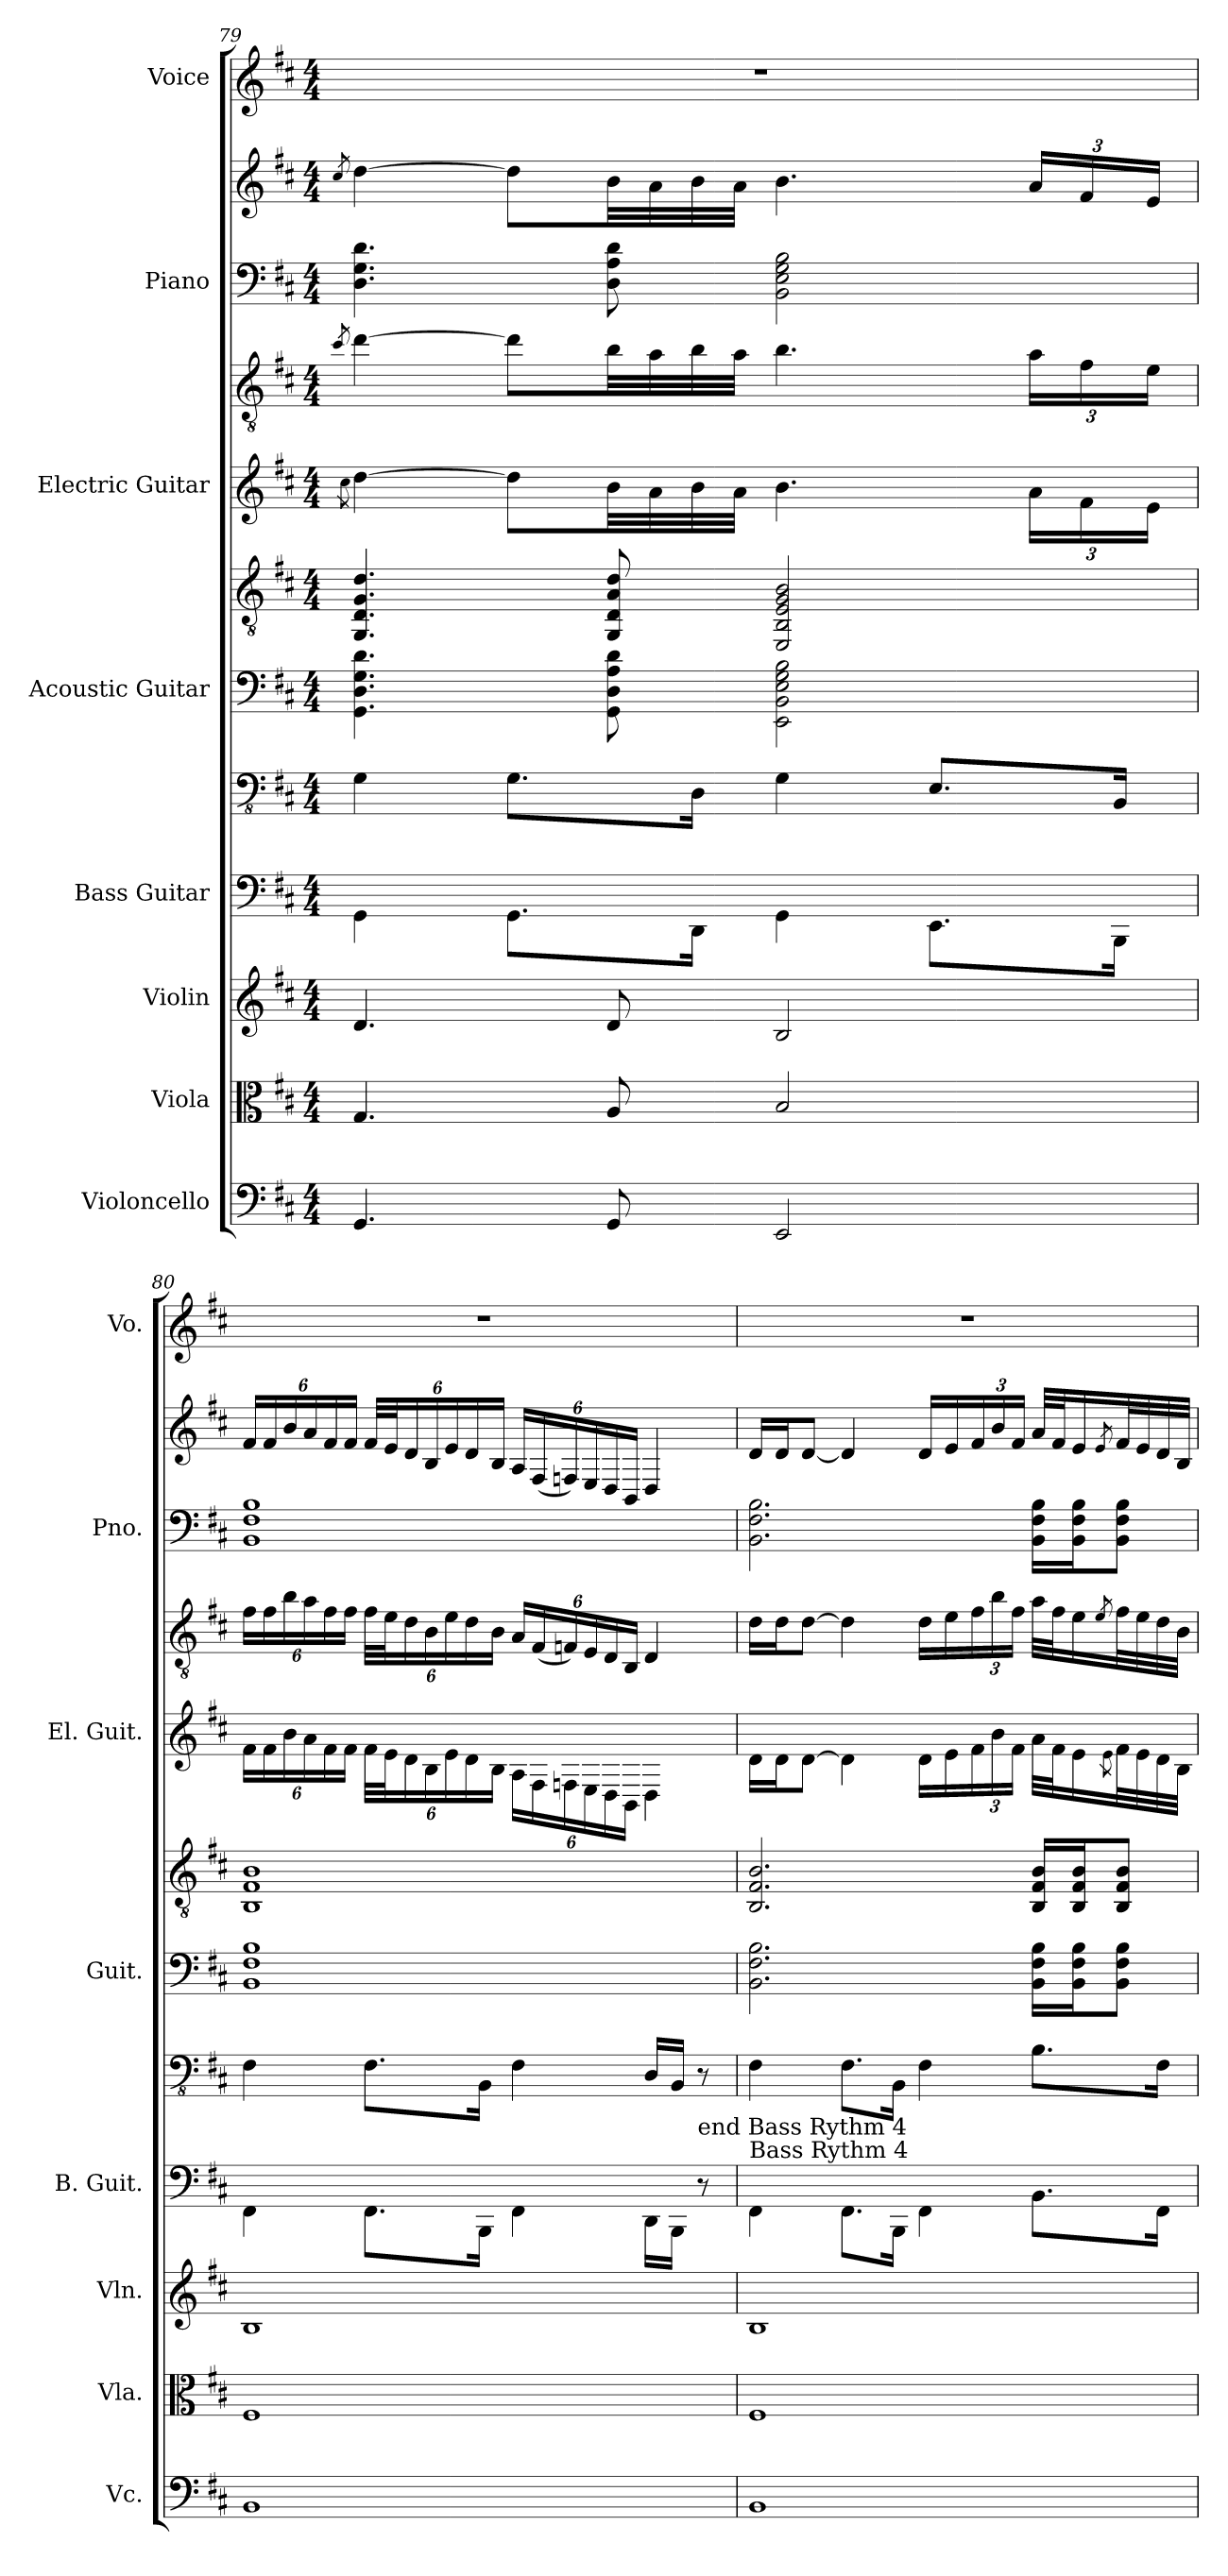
**kern	**kern	**kern	**kern	**kern	**kern	**kern	**kern	**kern	**kern	**kern	**kern
*part8	*part7	*part6	*part5	*part5	*part4	*part4	*part3	*part3	*part2	*part2	*part1
*staff12	*staff11	*staff10	*staff9	*staff8	*staff7	*staff6	*staff5	*staff4	*staff3	*staff2	*staff1
*I"Violoncello	*I"Viola	*I"Violin	*I"Bass Guitar	*	*I"Acoustic Guitar	*	*I"Electric Guitar	*	*I"Piano	*	*I"Voice
*I'Vc.	*I'Vla.	*I'Vln.	*I'B. Guit.	*	*I'Guit.	*	*I'El. Guit.	*	*I'Pno.	*	*I'Vo.
*clefF4	*clefC3	*clefG2	*	*clefFv4	*	*clefGv2	*	*clefGv2	*clefF4	*clefG2	*clefG2
*k[f#c#]	*k[f#c#]	*k[f#c#]	*k[f#c#]	*k[f#c#]	*k[f#c#]	*k[f#c#]	*k[f#c#]	*k[f#c#]	*k[f#c#]	*k[f#c#]	*k[f#c#]
*M4/4	*M4/4	*M4/4	*M4/4	*M4/4	*M4/4	*M4/4	*M4/4	*M4/4	*M4/4	*M4/4	*M4/4
=79	=79	=79	=79	=79	=79	=79	=79	=79	=79	=79	=79
.	.	.	.	.	.	.	8qcc#\	8qcc#/	.	8qcc#/	.
4.GG/	4.G/	4.d/	4GG\	4GG\	4.GG\ 4.D\ 4.G\ 4.d\	4.GG/ 4.D/ 4.G/ 4.d/	[4dd\	[4dd\	4.D\ 4.G\ 4.d\	[4dd\	1r
.	.	.	8.GG\L	8.GG\L	.	.	8dd\L]	8dd\L]	.	8dd\L]	.
8GG/	8A/	8d/	.	.	8GG\ 8D\ 8A\ 8d\	8GG/ 8D/ 8A/ 8d/	32b\LL	32b\LL	8D\ 8A\ 8d\	32b\LL	.
.	.	.	.	.	.	.	32a\	32a\	.	32a\	.
.	.	.	16DD\Jk	16DD\Jk	.	.	32b\	32b\	.	32b\	.
.	.	.	.	.	.	.	32a\JJJ	32a\JJJ	.	32a\JJJ	.
2EE/	2B/	2B/	4GG\	4GG\	2EE\ 2BB\ 2E\ 2G\ 2B\	2EE/ 2BB/ 2E/ 2G/ 2B/	4.b\	4.b\	2BB\ 2E\ 2G\ 2B\	4.b\	.
.	.	.	8.EE\L	8.EE/L	.	.	.	.	.	.	.
*	*	*	*	*	*	*	*Xbrackettup	*Xbrackettup	*	*Xbrackettup	*
.	.	.	.	.	.	.	24a\LL	24a\LL	.	24a/LL	.
.	.	.	.	.	.	.	24f#\	24f#\	.	24f#/	.
.	.	.	16BBB\Jk	16BBB/Jk	.	.	.	.	.	.	.
.	.	.	.	.	.	.	24e\JJ	24e\JJ	.	24e/JJ	.
!!LO:PB:g=z
=80	=80	=80	=80	=80	=80	=80	=80	=80	=80	=80	=80
1BB	1F#	1B	4FF#\	4FF#\	1BB 1F# 1B	1BB 1F# 1B	24f#\LL	24f#\LL	1BB 1F# 1B	24f#/LL	1r
.	.	.	.	.	.	.	24f#\	24f#\	.	24f#/	.
.	.	.	.	.	.	.	24b\	24b\	.	24b/	.
.	.	.	.	.	.	.	24a\	24a\	.	24a/	.
.	.	.	.	.	.	.	24f#\	24f#\	.	24f#/	.
.	.	.	.	.	.	.	24f#\JJ	24f#\JJ	.	24f#/JJ	.
.	.	.	8.FF#\L	8.FF#\L	.	.	48f#\LLL	48f#\LLL	.	48f#/LLL	.
.	.	.	.	.	.	.	48e\J	48e\J	.	48e/J	.
.	.	.	.	.	.	.	24d\	24d\	.	24d/	.
.	.	.	.	.	.	.	24B\	24B\	.	24B/	.
.	.	.	.	.	.	.	24e\	24e\	.	24e/	.
.	.	.	.	.	.	.	24d\	24d\	.	24d/	.
.	.	.	16BBB\Jk	16BBB\Jk	.	.	.	.	.	.	.
.	.	.	.	.	.	.	24B\JJ	24B\JJ	.	24B/JJ	.
.	.	.	4FF#\	4FF#\	.	.	24A\LL	24A/LL	.	24A/LL	.
.	.	.	.	.	.	.	24F#\	(24F#/	.	(24F#/	.
.	.	.	.	.	.	.	24F\	24Fn/)	.	24Fn/)	.
.	.	.	.	.	.	.	24E\	24E/	.	24E/	.
.	.	.	.	.	.	.	24D\	24D/	.	24D/	.
.	.	.	.	.	.	.	24BB\JJ	24BB/JJ	.	24BB/JJ	.
.	.	.	16DD\LL	16DD/LL	.	.	4D\	4D/	.	4D/	.
.	.	.	16BBB\JJ	16BBB/JJ	.	.	.	.	.	.	.
!	!	!	!	!LO:TX:b:t=end Bass Rythm 4	!	!	!	!	!	!	!
.	.	.	8r	8r	.	.	.	.	.	.	.
=81	=81	=81	=81	=81	=81	=81	=81	=81	=81	=81	=81
!	!	!	!	!LO:TX:b:t=Bass Rythm 4	!	!	!	!	!	!	!
1BB	1F#	1B	4FF#\	4FF#\	2.BB\ 2.F#\ 2.B\	2.BB/ 2.F#/ 2.B/	16d\LL	16d\LL	2.BB\ 2.F#\ 2.B\	16d/LL	1r
.	.	.	.	.	.	.	16d\J	16d\J	.	16d/J	.
.	.	.	.	.	.	.	[8d\J	[8d\J	.	[8d/J	.
.	.	.	8.FF#\L	8.FF#\L	.	.	4d\]	4d\]	.	4d/]	.
.	.	.	16BBB\Jk	16BBB\Jk	.	.	.	.	.	.	.
.	.	.	4FF#\	4FF#\	.	.	16d\LL	16d\LL	.	16d/LL	.
.	.	.	.	.	.	.	16e\	16e\	.	16e/	.
.	.	.	.	.	.	.	24f#\	24f#\	.	24f#/	.
.	.	.	.	.	.	.	24b\	24b\	.	24b/	.
.	.	.	.	.	.	.	24f#\JJ	24f#\JJ	.	24f#/JJ	.
.	.	.	8.BB\L	8.BB\L	16BB\ 16F#\ 16B\LL	16BB/ 16F#/ 16B/LL	32a\LLL	32a\LLL	16BB\ 16F#\ 16B\LL	32a/LLL	.
.	.	.	.	.	.	.	32f#\J	32f#\J	.	32f#/J	.
.	.	.	.	.	16BB\ 16F#\ 16B\J	16BB/ 16F#/ 16B/J	16e\	16e\	16BB\ 16F#\ 16B\J	16e/	.
.	.	.	.	.	.	.	8qe\	8qe/	.	8qe/	.
.	.	.	.	.	8BB\ 8F#\ 8B\J	8BB/ 8F#/ 8B/J	32f#\L	32f#\L	8BB\ 8F#\ 8B\J	32f#/L	.
.	.	.	.	.	.	.	32e\	32e\	.	32e/	.
.	.	.	16FF#\Jk	16FF#\Jk	.	.	32d\	32d\	.	32d/	.
.	.	.	.	.	.	.	32B\JJJ	32B\JJJ	.	32B/JJJ	.
=	=	=	=	=	=	=	=	=	=	=	=
*-	*-	*-	*-	*-	*-	*-	*-	*-	*-	*-	*-
